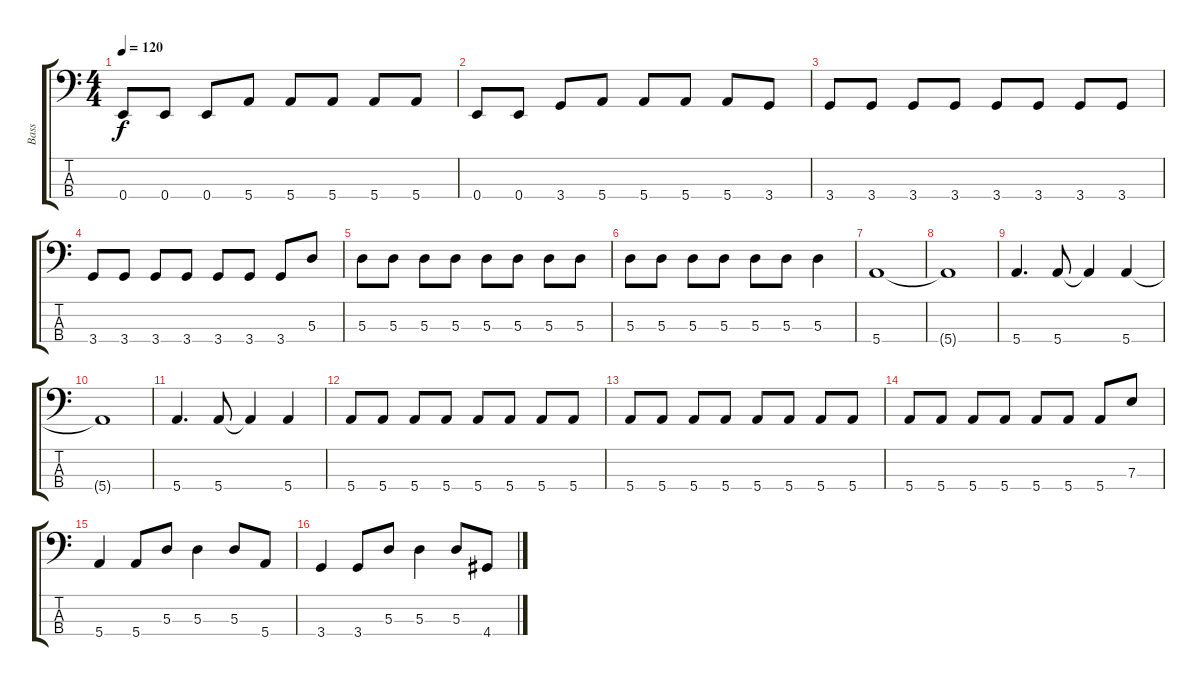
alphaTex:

\track ("Bass " "Bass ") {instrument electricbassfinger}
\staff {score tabs}
\tuning (G2 D2 A1 E1) {hide}
\ts (4 4)
\tempo 120
\clef f4
\ks c
0.4.8{dy f} 0.4.8 0.4.8 5.4.8 5.4.8 5.4.8 5.4.8 5.4.8 |
0.4.8 0.4.8 3.4.8 5.4.8 5.4.8 5.4.8 5.4.8 3.4.8 |
3.4.8 3.4.8 3.4.8 3.4.8 3.4.8 3.4.8 3.4.8 3.4.8 |
3.4.8 3.4.8 3.4.8 3.4.8 3.4.8 3.4.8 3.4.8 5.3.8 |
5.3.8 5.3.8 5.3.8 5.3.8 5.3.8 5.3.8 5.3.8 5.3.8 |
5.3.8 5.3.8 5.3.8 5.3.8 5.3.8 5.3.8 5.3.4 |
5.4.1 |
5.4{t}.1 |
5.4.4{d} 5.4.8 5.4{t}.4 5.4.4 |
5.4{t}.1 |
5.4.4{d} 5.4.8 5.4{t}.4 5.4.4 |
5.4.8 5.4.8 5.4.8 5.4.8 5.4.8 5.4.8 5.4.8 5.4.8 |
5.4.8 5.4.8 5.4.8 5.4.8 5.4.8 5.4.8 5.4.8 5.4.8 |
5.4.8 5.4.8 5.4.8 5.4.8 5.4.8 5.4.8 5.4.8 7.3.8 |
5.4.4 5.4.8 5.3.8 5.3.4 5.3.8 5.4.8 |
3.4.4 3.4.8 5.3.8 5.3.4 5.3.8 4.4.8
